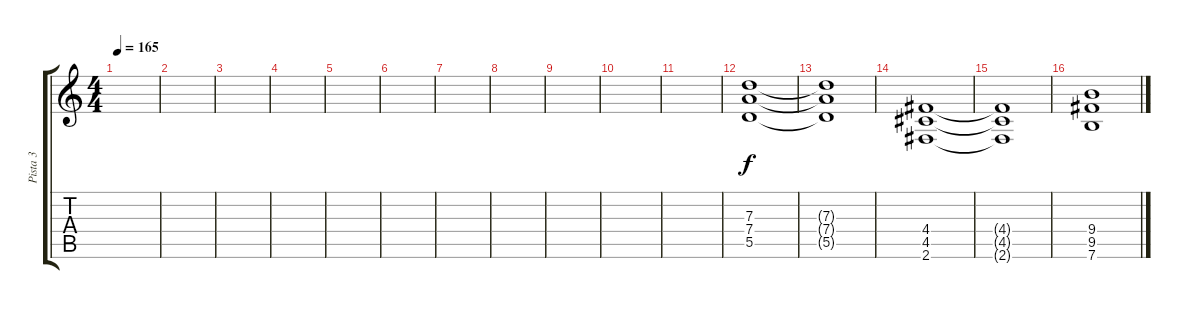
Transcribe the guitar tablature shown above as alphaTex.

\track ("Pista 3" "Pista 3") {instrument overdrivenguitar}
\staff {score tabs}
\tuning (E4 B3 G3 D3 A2 E2) {hide}
\ts (4 4)
\tempo 165
\clef g2
\ks c
|
|
|
|
|
|
|
|
|
|
|
(7.3 7.4 5.5).1 |
(7.3{t} 7.4{t} 5.5{t}).1 |
(4.4 4.5 2.6).1 |
(4.4{t} 4.5{t} 2.6{t}).1 |
(9.4 9.5 7.6).1
